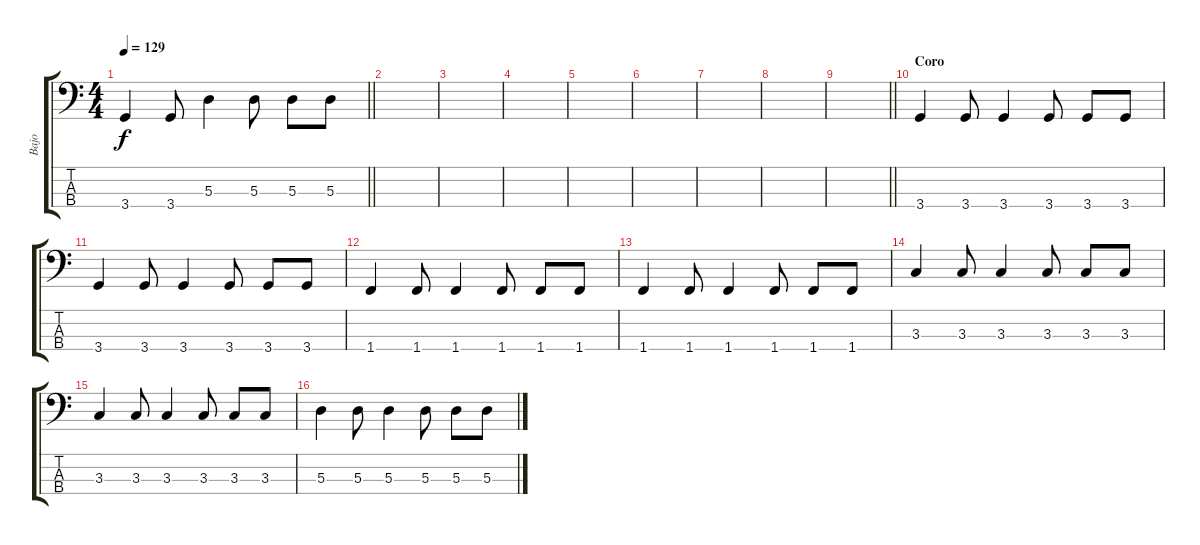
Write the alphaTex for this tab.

\track ("Bajo" "Bajo") {instrument electricbassfinger}
\staff {score tabs}
\tuning (G2 D2 A1 E1) {hide}
\ts (4 4)
\tempo 129
\clef f4
\barLineRight lightlight
\ks c
3.4.4{dy f} 3.4.8 5.3.4 5.3.8 5.3.8 5.3.8 |
\section ("" "")
|
|
|
|
|
|
|
\barLineRight lightlight
|
\section ("" "Coro")
3.4.4 3.4.8 3.4.4 3.4.8 3.4.8 3.4.8 |
3.4.4 3.4.8 3.4.4 3.4.8 3.4.8 3.4.8 |
1.4.4 1.4.8 1.4.4 1.4.8 1.4.8 1.4.8 |
1.4.4 1.4.8 1.4.4 1.4.8 1.4.8 1.4.8 |
3.3.4 3.3.8 3.3.4 3.3.8 3.3.8 3.3.8 |
3.3.4 3.3.8 3.3.4 3.3.8 3.3.8 3.3.8 |
5.3.4 5.3.8 5.3.4 5.3.8 5.3.8 5.3.8
